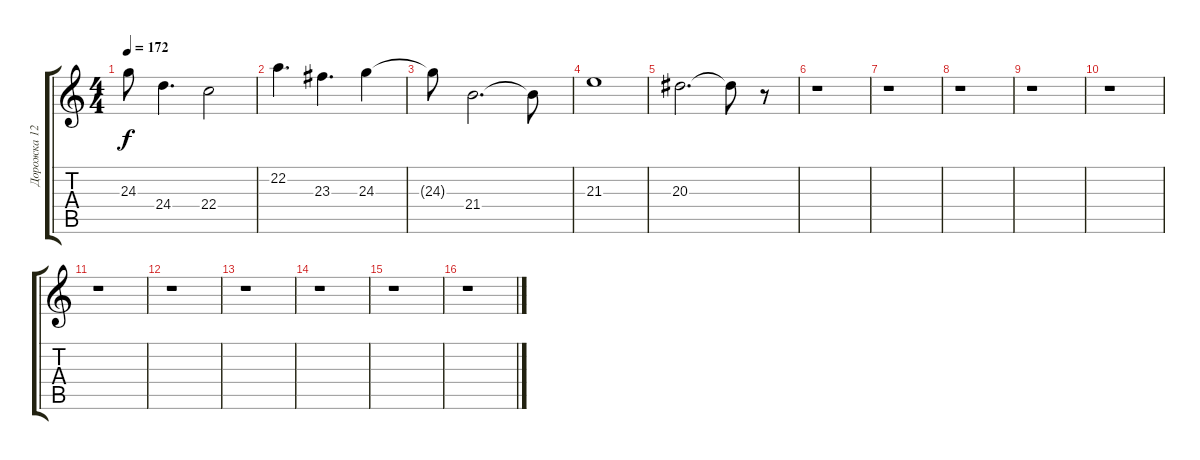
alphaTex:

\track ("Дорожка 12" "Дорожка 12") {instrument lead1square}
\staff {score tabs}
\tuning (E4 B3 G3 D3 A2 E2) {hide}
\ts (4 4)
\tempo 172
\clef g2
\ks c
24.3{t}.8{dy f} 24.4.4{d} 22.4.2 |
22.2.4{d} 23.3.4{d} 24.3.4 |
24.3{t}.8 21.4.2{d} 21.4{t}.8 |
21.3.1 |
20.3.2{d} 20.3{t}.8 r.8 |
r.1 |
r.1 |
r.1 |
r.1 |
r.1 |
r.1 |
r.1 |
r.1 |
r.1 |
r.1 |
r.1
